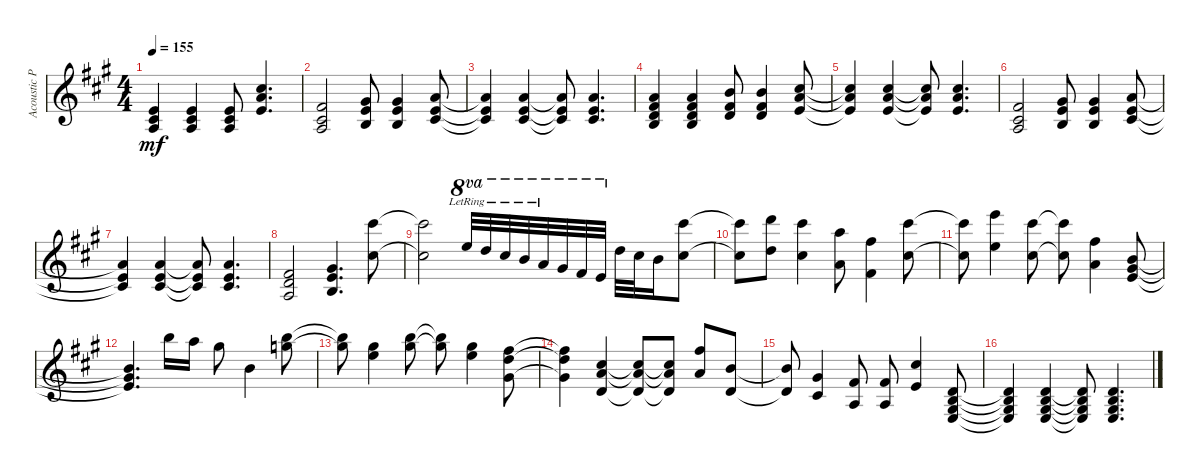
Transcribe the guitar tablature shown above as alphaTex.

\track ("Acoustic Piano" "Acoustic P") {instrument acousticgrandpiano}
\staff {score}
\tuning (E4 B3 G3 D3 A2 E2 B1) {hide}
\ts (4 4)
\tempo 155
\clef g2
\ks a
(0.1{t} 2.2{t} 2.3{t}).4{dy mf} (0.1 2.2 2.3).4 (0.1 2.2 2.3).8 (0.1 10.2 18.3).4{d} |
(2.1 2.2 2.3).2 (0.1 0.2 13.3).8 (4.1 5.2 4.3).4 (0.1 2.2 14.3).8 |
(0.1{t} 2.2{t} 14.3{t}).4 (0.1 2.2 14.3).4 (0.1{t} 2.2{t} 14.3{t}).8 (0.1 2.2 14.3).4{d} |
(5.1 7.2 7.3 9.4).4 (5.1 7.2 7.3 9.4).4 (2.1 3.2 16.3).8 (2.1 3.2 16.3).4 (9.1 10.2 9.3).8 |
(9.1{t} 10.2{t} 9.3{t}).4 (9.1 10.2 9.3).4 (9.1{t} 10.2{t} 9.3{t}).8 (9.1 10.2 9.3).4{d} |
(2.1 2.2 2.3).2 (0.1 0.2 13.3).8 (0.1 0.2 13.3).4 (0.1 2.2 14.3).8 |
(0.1{t} 2.2{t} 14.3{t}).4 (0.1 2.2 14.3).4 (0.1{t} 2.2{t} 14.3{t}).8 (0.1 2.2 14.3).4{d} |
(2.1 3.2 2.3).2 (4.1 5.2 4.3).4{d} (9.1 26.2).8 |
(9.1{t} 26.2{t}).2 24.1{lr}.32{ot 8va} 22.1{lr}.32{ot 8va} 21.1{lr}.32{ot 8va} 19.1{lr}.32{ot 8va} 17.1{lr}.32{ot 8va} 16.1.32{ot 8va} 14.1.32{ot 8va} 12.1.32{ot 8va} 10.1.32 9.1.32 7.1.16 (9.1 26.2).8 |
(9.1{t} 26.2{t}).8 (10.1 27.2).8 (21.1 14.2).4 (5.1 22.2).8 (14.1 7.2).4 (9.1 26.2).8 |
(9.1{t} 26.2{t}).8 (24.1 17.2).4 (9.1 26.2).8 (9.1{t} 26.2{t}).8 (14.1 10.2).4 (7.1 9.2 9.3).8 |
(7.1{t} 9.2{t} 9.3{t}).4{d} 19.1.16 17.1.16 16.1.8 7.1.4 (15.1 24.2).8 |
(15.1{t} 24.2{t}).8 (16.1 17.2).4 (16.1 24.2).8 (16.1{t} 24.2{t}).8 (16.1 17.2).4 (14.1 15.2 13.3).8 |
(14.1{t} 15.2{t} 13.3{t}).4 (9.1 10.2 7.3).4 (9.1{t} 10.2{t} 7.3{t}).8 (9.1{t} 10.2{t} 7.3{t}).8 (5.1 19.2).8 (7.1 3.2).8 |
(7.1{t} 3.2{t}).8 (4.1 2.2).4 (2.1 2.3).8 (2.1 2.3).8 (0.1 14.2).4 (3.2 4.3 6.4 7.5).8 |
(3.2{t} 4.3{t} 6.4{t} 7.5{t}).4 (3.2 4.3 6.4 7.5).4 (3.2{t} 4.3{t} 6.4{t} 7.5{t}).8 (3.2 4.3 6.4 7.5).4{d}
